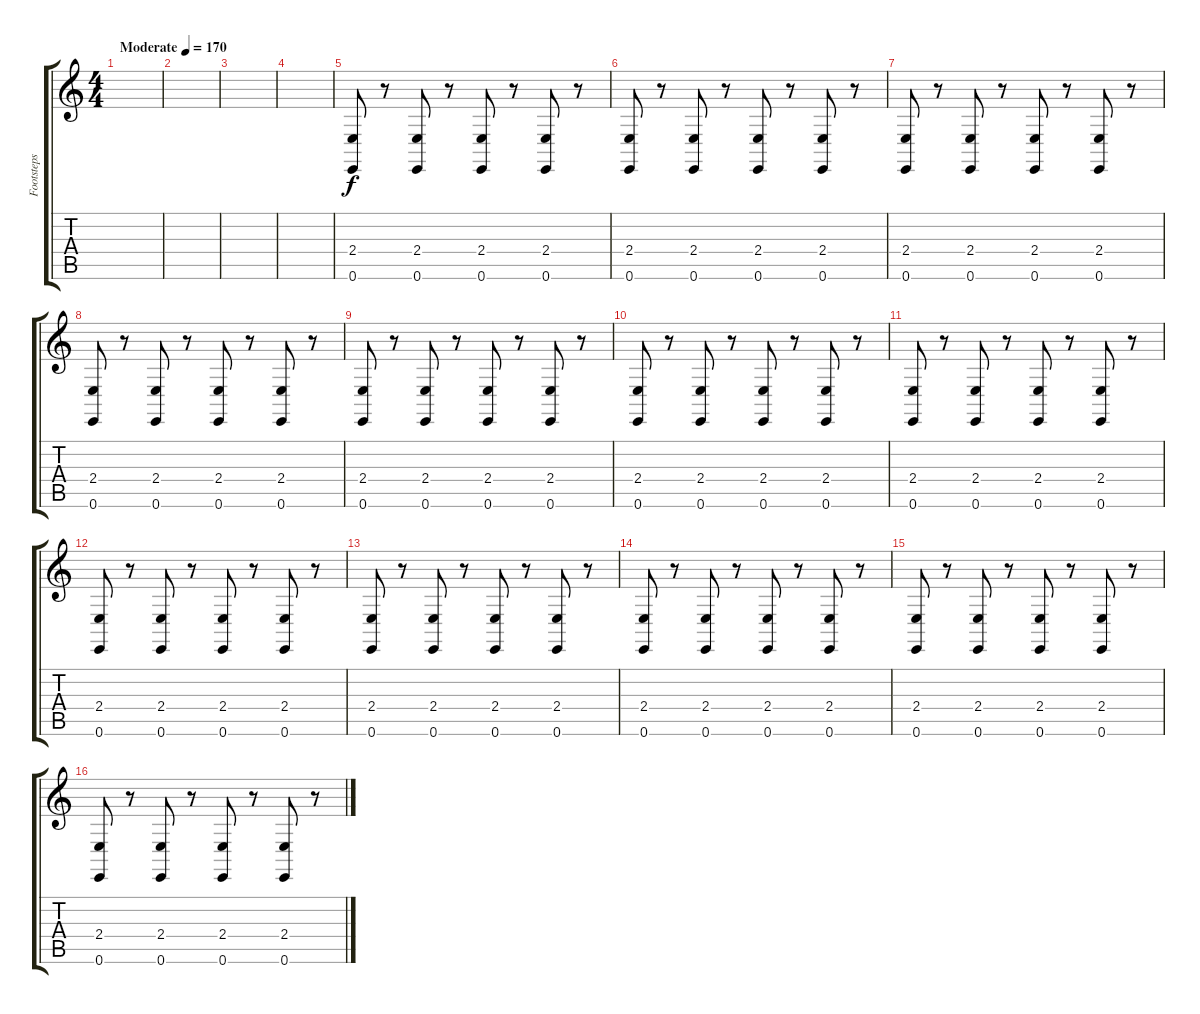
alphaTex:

\track ("Footsteps" "Footsteps") {instrument melodictom}
\staff {score tabs}
\tuning (E4 B3 G3 D3 A2 E2) {hide}
\ts (4 4)
\tempo (170 "Moderate")
\clef g2
\ks c
|
|
|
|
(2.4 0.6).8{volume 16} r.8 (2.4 0.6).8 r.8 (2.4 0.6).8 r.8 (2.4 0.6).8 r.8 |
(2.4 0.6).8 r.8 (2.4 0.6).8 r.8 (2.4 0.6).8 r.8 (2.4 0.6).8 r.8 |
(2.4 0.6).8 r.8 (2.4 0.6).8 r.8 (2.4 0.6).8 r.8 (2.4 0.6).8 r.8 |
(2.4 0.6).8 r.8 (2.4 0.6).8 r.8 (2.4 0.6).8 r.8 (2.4 0.6).8 r.8 |
(2.4 0.6).8 r.8 (2.4 0.6).8 r.8 (2.4 0.6).8 r.8 (2.4 0.6).8 r.8 |
(2.4 0.6).8 r.8 (2.4 0.6).8 r.8 (2.4 0.6).8 r.8 (2.4 0.6).8 r.8 |
(2.4 0.6).8 r.8 (2.4 0.6).8 r.8 (2.4 0.6).8 r.8 (2.4 0.6).8 r.8 |
(2.4 0.6).8 r.8 (2.4 0.6).8 r.8 (2.4 0.6).8 r.8 (2.4 0.6).8 r.8 |
(2.4 0.6).8 r.8 (2.4 0.6).8 r.8 (2.4 0.6).8 r.8 (2.4 0.6).8 r.8 |
(2.4 0.6).8 r.8 (2.4 0.6).8 r.8 (2.4 0.6).8 r.8 (2.4 0.6).8 r.8 |
(2.4 0.6).8 r.8 (2.4 0.6).8 r.8 (2.4 0.6).8 r.8 (2.4 0.6).8 r.8 |
(2.4 0.6).8 r.8 (2.4 0.6).8 r.8 (2.4 0.6).8 r.8 (2.4 0.6).8 r.8
